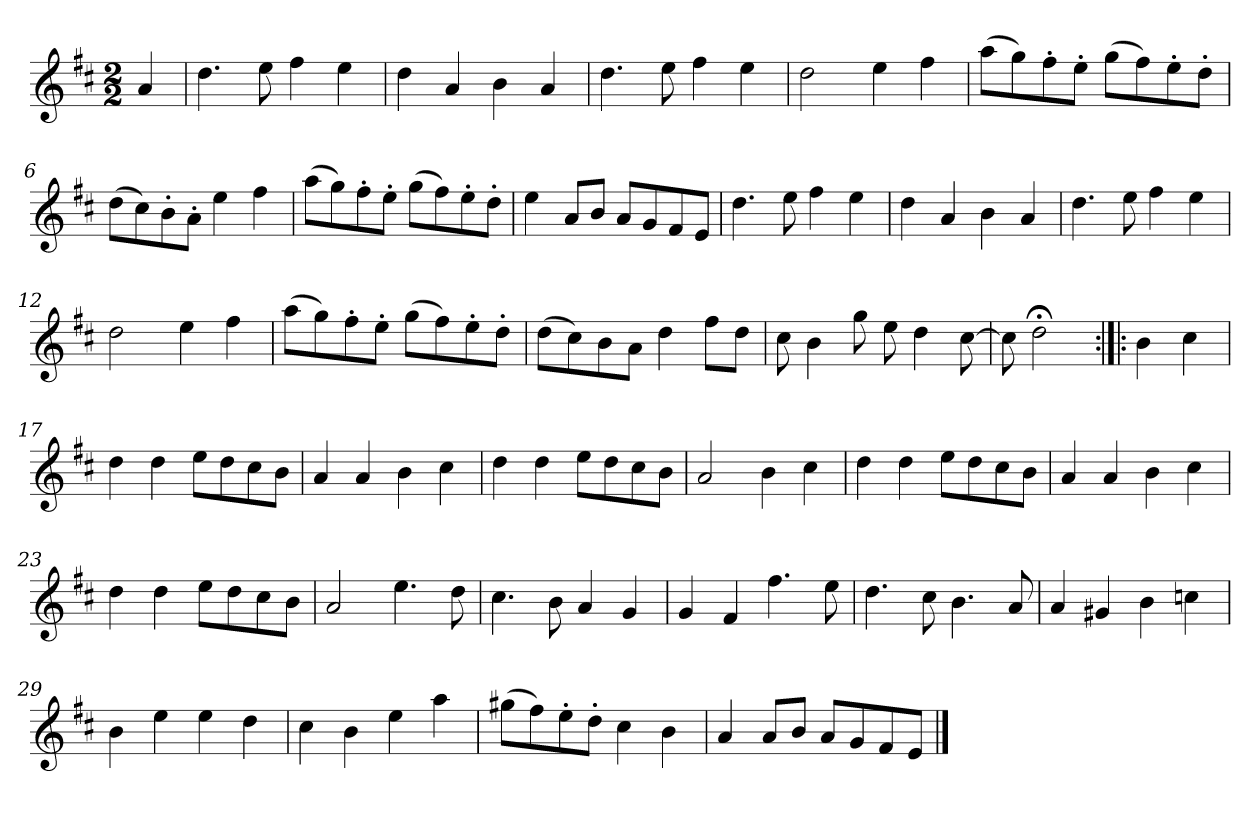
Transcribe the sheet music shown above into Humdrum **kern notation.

**kern
*part1
*staff1
*clefG2
*k[f#c#]
*D:
*M2/2
*MM120
=
4a
=1
4.dd
8ee
4ff#
4ee
=2
4dd
4a
4b
4a
=3
4.dd
8ee
4ff#
4ee
=4
2dd
4ee
4ff#
=5
(8aa\L
8gg\)
8ff#'\
8ee'\J
(8gg\L
8ff#\)
8ee'\
8dd'\J
=6
(8dd\L
8cc#\)
8b'\
8a'\J
4ee
4ff#
=7
(8aa\L
8gg\)
8ff#'\
8ee'\J
(8gg\L
8ff#\)
8ee'\
8dd'\J
=8
4ee
8a/L
8b/J
8a/L
8g/
8f#/
8e/J
=9
4.dd
8ee
4ff#
4ee
=10
4dd
4a
4b
4a
=11
4.dd
8ee
4ff#
4ee
=12
2dd
4ee
4ff#
=13
(8aa\L
8gg\)
8ff#'\
8ee'\J
(8gg\L
8ff#\)
8ee'\
8dd'\J
=14
(8dd\L
8cc#\)
8b\
8a\J
4dd
8ff#\L
8dd\J
=15
8cc#
4b
8gg
8ee
4dd
[8cc#
=16
8cc#]
2dd;<
=:|!|:
4b
4cc#
=17
4dd
4dd
8ee\L
8dd\
8cc#\
8b\J
=18
4a
4a
4b
4cc#
=19
4dd
4dd
8ee\L
8dd\
8cc#\
8b\J
=20
2a
4b
4cc#
=21
4dd
4dd
8ee\L
8dd\
8cc#\
8b\J
=22
4a
4a
4b
4cc#
=23
4dd
4dd
8ee\L
8dd\
8cc#\
8b\J
=24
2a
4.ee
8dd
=25
4.cc#
8b
4a
4g
=26
4g
4f#
4.ff#
8ee
=27
4.dd
8cc#
4.b
8a
=28
4a
4g#X
4b
4ccn
=29
4b
4ee
4ee
4dd
=30
4cc#
4b
4ee
4aa
=31
(8gg#X\L
8ff#\)
8ee'\
8dd'\J
4cc#
4b
=32
4a
8a/L
8b/J
8a/L
8g/
8f#/
8e/J
==
*-
